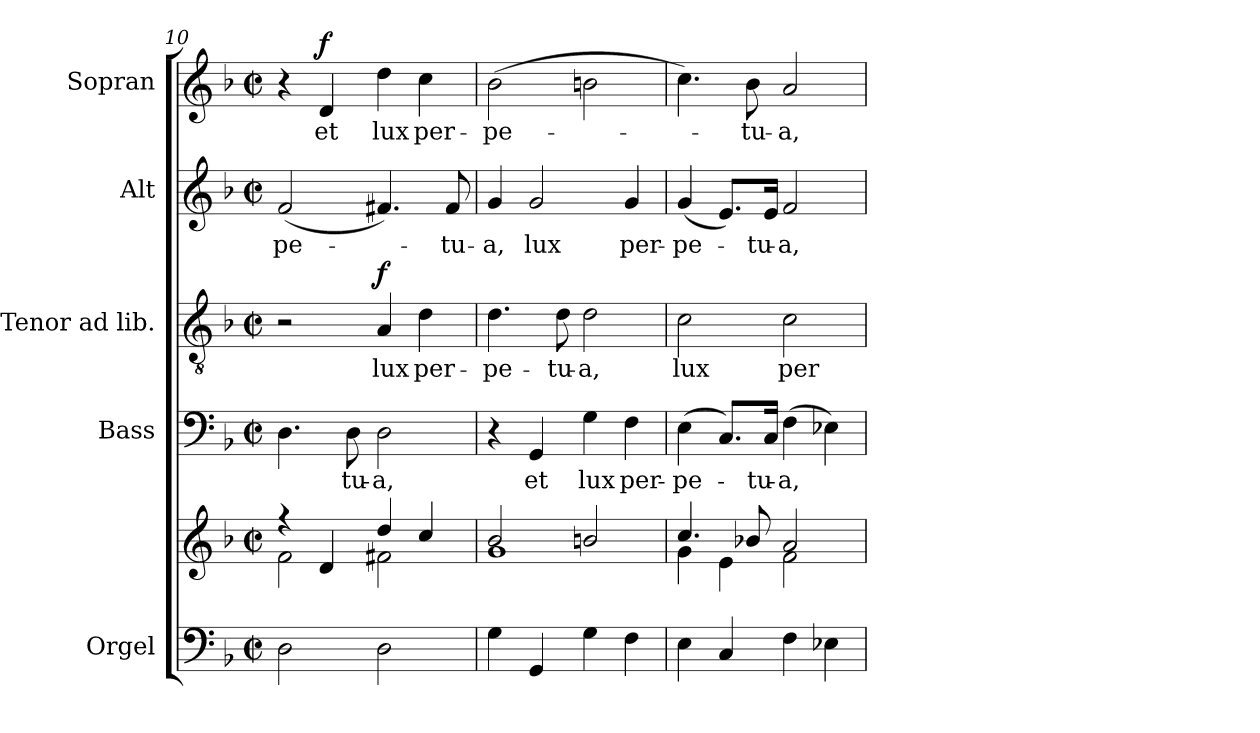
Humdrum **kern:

**kern	**kern	**kern	**text	**kern	**text	**dynam	**kern	**text	**kern	**text	**dynam
*part5	*part5	*part4	*part4	*part3	*part3	*part3	*part2	*part2	*part1	*part1	*part1
*staff6	*staff5	*staff4	*staff4	*staff3	*staff3	*staff3	*staff2	*staff2	*staff1	*staff1	*staff1
*I"Orgel	*	*I"Bass	*	*I"Tenor ad lib.	*	*	*I"Alt	*	*I"Sopran	*	*
*I'Org.	*	*I'B	*	*I'T	*	*	*I'A	*	*I'S	*	*
*clefF4	*clefG2	*clefF4	*	*clefGv2	*	*	*clefG2	*	*clefG2	*	*
*k[b-]	*k[b-]	*k[b-]	*	*k[b-]	*	*	*k[b-]	*	*k[b-]	*	*
*F:	*F:	*F:	*	*F:	*	*	*F:	*	*F:	*	*
*M2/2	*M2/2	*M2/2	*	*M2/2	*	*	*M2/2	*	*M2/2	*	*
*met(c|)	*met(c|)	*met(c|)	*	*met(c|)	*	*	*met(c|)	*	*met(c|)	*	*
=10	=10	=10	=10	=10	=10	=10	=10	=10	=10	=10	=10
*	*^	*	*	*	*	*	*	*	*	*	*
!	!	!	!	!	!	!	!	!	!LO:LY:b	!	!	!
2D\	4ree	2f\	4.D\	.	2r	.	.	(<2f/	-pe-	4r	.	.
!	!	!	!	!	!	!	!	!	!	!	!LO:LY:b	!LO:DY:a
.	4d/	.	.	.	.	.	.	.	.	4d/	et	f
!	!	!	!	!LO:LY:b	!	!	!	!	!	!	!	!
.	.	.	8D\	-tu-	.	.	.	.	.	.	.	.
!	!	!	!	!LO:LY:b	!	!LO:LY:b	!LO:DY:a	!	!	!	!LO:LY:b	!
2D\	4dd/	2f#X\	2D\	-a,	4A/	lux	f	4.f#X/)	.	4dd\	lux	.
!	!	!	!	!	!	!LO:LY:b	!	!	!	!	!LO:LY:b	!
.	4cc/	.	.	.	4d\	per-	.	.	.	4cc\	per-	.
!	!	!	!	!	!	!	!	!	!LO:LY:b	!	!	!
.	.	.	.	.	.	.	.	8f#/	-tu-	.	.	.
=11	=11	=11	=11	=11	=11	=11	=11	=11	=11	=11	=11	=11
!	!	!	!	!	!	!LO:LY:b	!	!	!LO:LY:b	!	!LO:LY:b	!
4G\	2b-/	1g	4r	.	4.d\	-pe-	.	4g/	-a,	(>2b-\	-pe-	.
!	!	!	!	!LO:LY:b	!	!	!	!	!LO:LY:b	!	!	!
4GG/	.	.	4GG/	et	.	.	.	2g/	lux	.	.	.
!	!	!	!	!	!	!LO:LY:b	!	!	!	!	!	!
.	.	.	.	.	8d\	-tu-	.	.	.	.	.	.
!	!	!	!	!LO:LY:b	!	!LO:LY:b	!	!	!	!	!	!
4G\	2bn/	.	4G\	lux	2d\	-a,	.	.	.	2bn\	.	.
!	!	!	!	!LO:LY:b	!	!	!	!	!LO:LY:b	!	!	!
4F\	.	.	4F\	per-	.	.	.	4g/	per-	.	.	.
!!LO:LB:g=z
=12	=12	=12	=12	=12	=12	=12	=12	=12	=12	=12	=12	=12
!	!	!	!	!LO:LY:b	!	!LO:LY:b	!	!	!LO:LY:b	!	!	!
4E\	4.cc/	4g\	(>4E\	-pe-	2c\	lux	.	(<4g/	-pe-	4.cc\)	.	.
4C/	.	4e\	8.C/L)	.	.	.	.	8.e/L)	.	.	.	.
!	!	!	!	!	!	!	!	!	!	!	!LO:LY:b	!
.	8b-X/	.	.	.	.	.	.	.	.	8b-\	-tu-	.
!	!	!	!	!LO:LY:b	!	!	!	!	!LO:LY:b	!	!	!
.	.	.	16C/Jk	-tu-	.	.	.	16e/Jk	-tu-	.	.	.
!	!	!	!	!LO:LY:b	!	!LO:LY:b	!	!	!LO:LY:b	!	!LO:LY:b	!
4F\	2a/	2f\	(>4F\	-a,	2c\	per-	.	2f/	-a,	2a/	-a,	.
4E-X\	.	.	4E-X\)	.	.	.	.	.	.	.	.	.
*	*v	*v	*	*	*	*	*	*	*	*	*	*
=	=	=	=	=	=	=	=	=	=	=	=
*-	*-	*-	*-	*-	*-	*-	*-	*-	*-	*-	*-
